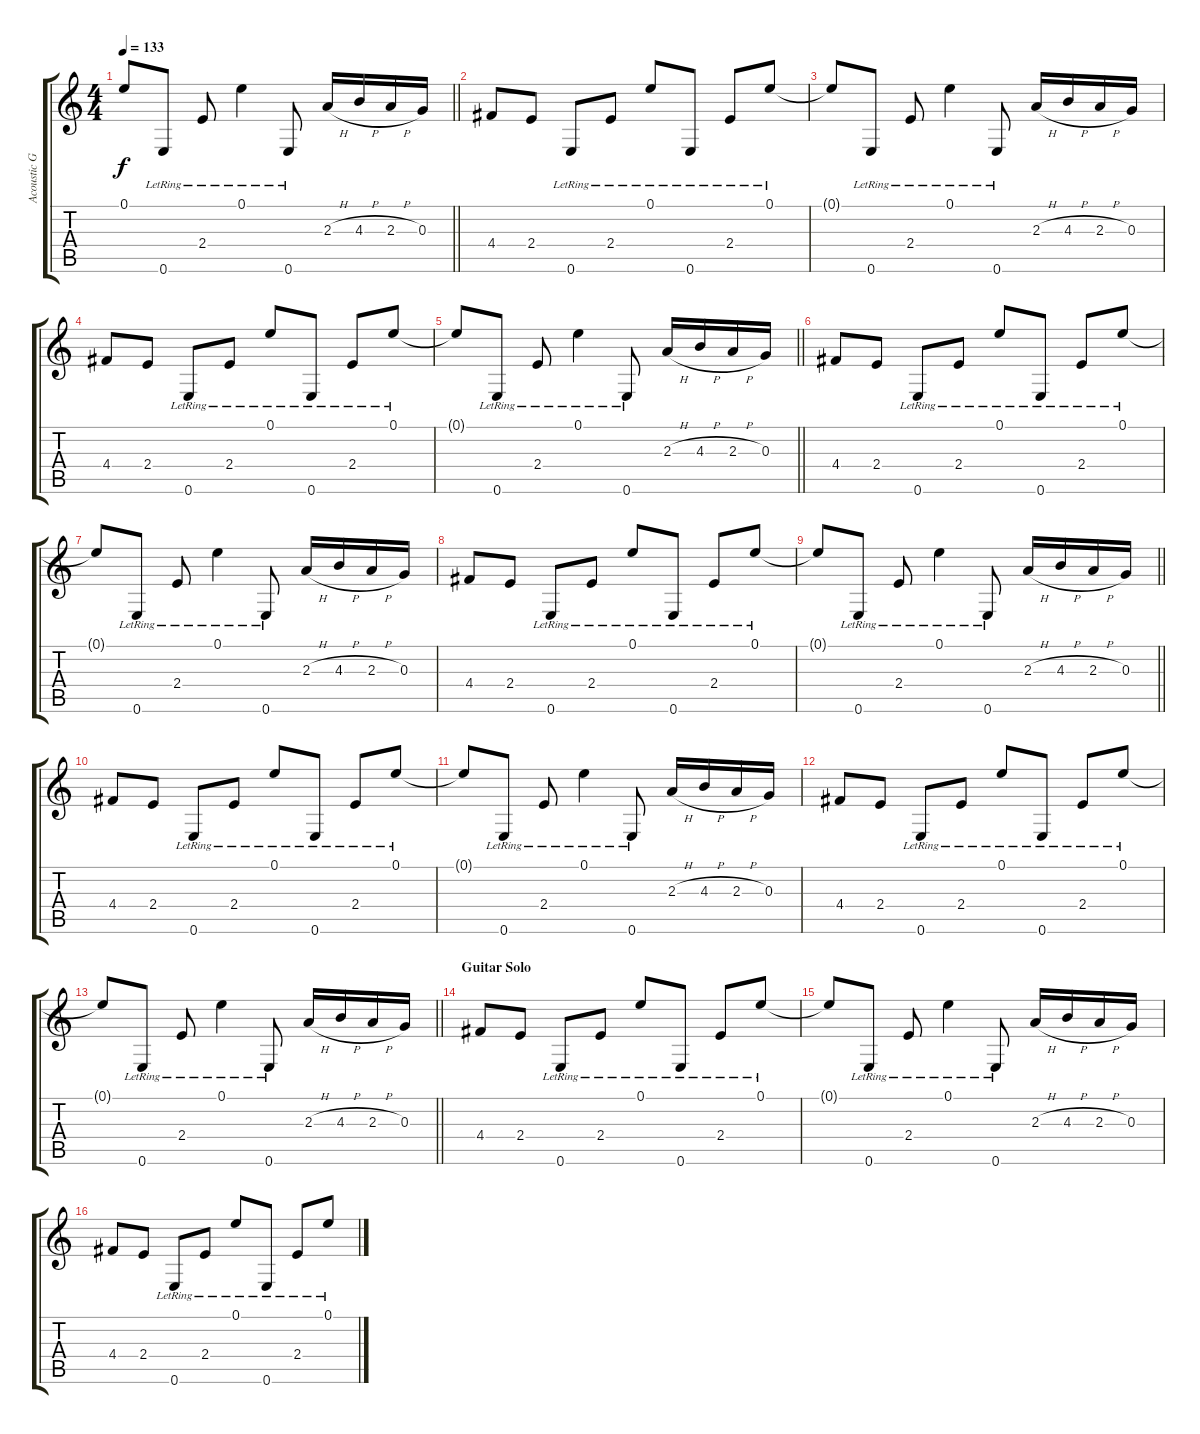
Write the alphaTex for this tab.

\track ("Acoustic Guitars" "Acoustic G") {instrument acousticguitarsteel}
\staff {score tabs}
\tuning (E4 B3 G3 D3 A2 E2) {hide}
\ts (4 4)
\tempo 133
\clef g2
\barLineRight lightlight
\ks c
0.1{t}.8{dy f} 0.6{lr}.8 2.4{lr}.8 0.1{lr}.4 0.6{lr}.8 2.3{h}.16 4.3{h}.16 2.3{h}.16 0.3.16 |
\section ("" "")
4.4.8 2.4.8 0.6{lr}.8 2.4{lr}.8 0.1{lr}.8 0.6{lr}.8 2.4{lr}.8 0.1{lr}.8 |
0.1{t}.8 0.6{lr}.8 2.4{lr}.8 0.1{lr}.4 0.6{lr}.8 2.3{h}.16 4.3{h}.16 2.3{h}.16 0.3.16 |
4.4.8 2.4.8 0.6{lr}.8 2.4{lr}.8 0.1{lr}.8 0.6{lr}.8 2.4{lr}.8 0.1{lr}.8 |
\barLineRight lightlight
0.1{t}.8 0.6{lr}.8 2.4{lr}.8 0.1{lr}.4 0.6{lr}.8 2.3{h}.16 4.3{h}.16 2.3{h}.16 0.3.16 |
\section ("" "")
4.4.8 2.4.8 0.6{lr}.8 2.4{lr}.8 0.1{lr}.8 0.6{lr}.8 2.4{lr}.8 0.1{lr}.8 |
0.1{t}.8 0.6{lr}.8 2.4{lr}.8 0.1{lr}.4 0.6{lr}.8 2.3{h}.16 4.3{h}.16 2.3{h}.16 0.3.16 |
4.4.8 2.4.8 0.6{lr}.8 2.4{lr}.8 0.1{lr}.8 0.6{lr}.8 2.4{lr}.8 0.1{lr}.8 |
\barLineRight lightlight
0.1{t}.8 0.6{lr}.8 2.4{lr}.8 0.1{lr}.4 0.6{lr}.8 2.3{h}.16 4.3{h}.16 2.3{h}.16 0.3.16 |
\section ("" "")
4.4.8 2.4.8 0.6{lr}.8 2.4{lr}.8 0.1{lr}.8 0.6{lr}.8 2.4{lr}.8 0.1{lr}.8 |
0.1{t}.8 0.6{lr}.8 2.4{lr}.8 0.1{lr}.4 0.6{lr}.8 2.3{h}.16 4.3{h}.16 2.3{h}.16 0.3.16 |
4.4.8 2.4.8 0.6{lr}.8 2.4{lr}.8 0.1{lr}.8 0.6{lr}.8 2.4{lr}.8 0.1{lr}.8 |
\barLineRight lightlight
0.1{t}.8 0.6{lr}.8 2.4{lr}.8 0.1{lr}.4 0.6{lr}.8 2.3{h}.16 4.3{h}.16 2.3{h}.16 0.3.16 |
\section ("" "Guitar Solo")
4.4.8 2.4.8 0.6{lr}.8 2.4{lr}.8 0.1{lr}.8 0.6{lr}.8 2.4{lr}.8 0.1{lr}.8 |
0.1{t}.8 0.6{lr}.8 2.4{lr}.8 0.1{lr}.4 0.6{lr}.8 2.3{h}.16 4.3{h}.16 2.3{h}.16 0.3.16 |
4.4.8 2.4.8 0.6{lr}.8 2.4{lr}.8 0.1{lr}.8 0.6{lr}.8 2.4{lr}.8 0.1{lr}.8
